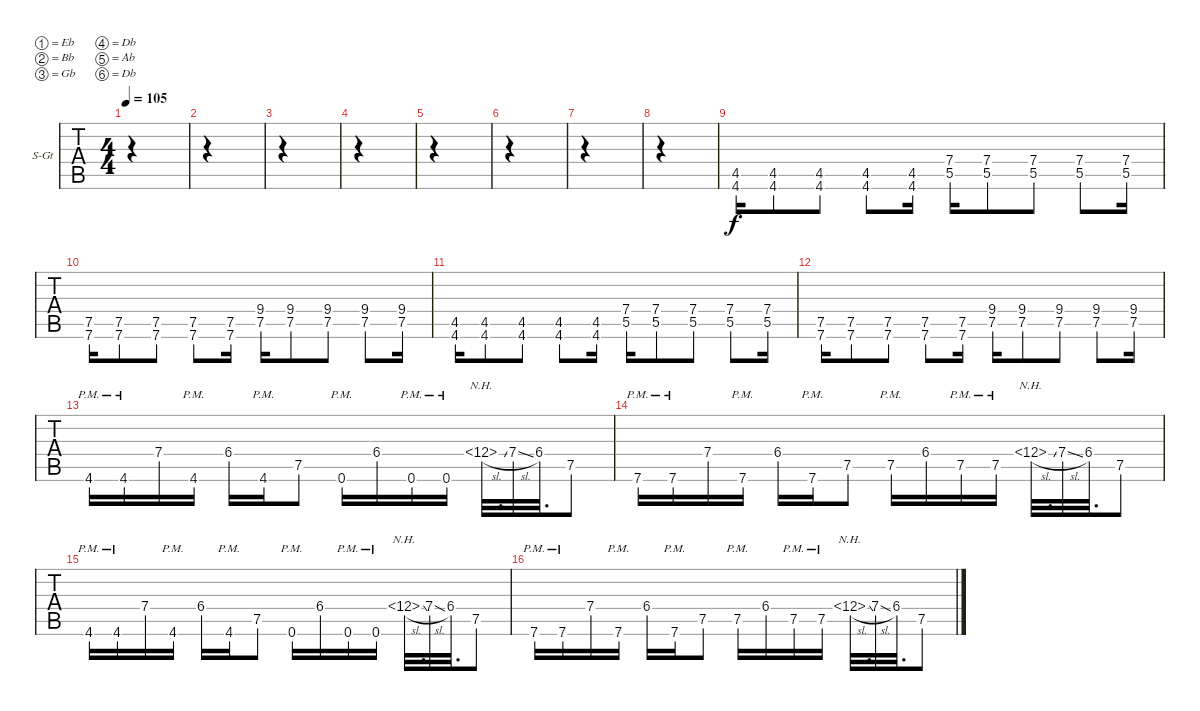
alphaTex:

\defaultSystemsLayout 4
\bracketExtendMode groupsimilarinstruments
\firstSystemTrackNameOrientation horizontal
\otherSystemsTrackNameOrientation horizontal
\track ("Che Che Opa Ni ***" "S-Gt") {instrument acousticguitarsteel}
\staff {tabs}
\tuning (Eb4 Bb3 Gb3 Db3 Ab2 Db2)
\ts (4 4)
\tempo 105
\clef g2
\ks c
|
|
|
|
|
|
|
|
(4.6 4.5).16 (4.6 4.5).8 (4.6 4.5).8 (4.6 4.5).8 (4.6 4.5).16 (5.5 7.4).16 (5.5 7.4).8 (5.5 7.4).8 (7.4 5.5).8 (5.5 7.4).16 |
(7.6 7.5).16 (7.6 7.5).8 (7.6 7.5).8 (7.6 7.5).8 (7.6 7.5).16 (7.5 9.4).16 (7.5 9.4).8 (7.5 9.4).8 (9.4 7.5).8 (7.5 9.4).16 |
(4.6 4.5).16 (4.6 4.5).8 (4.6 4.5).8 (4.6 4.5).8 (4.6 4.5).16 (5.5 7.4).16 (5.5 7.4).8 (5.5 7.4).8 (7.4 5.5).8 (5.5 7.4).16 |
(7.6 7.5).16 (7.6 7.5).8 (7.6 7.5).8 (7.6 7.5).8 (7.6 7.5).16 (7.5 9.4).16 (7.5 9.4).8 (7.5 9.4).8 (9.4 7.5).8 (7.5 9.4).16 |
4.6{pm}.16 4.6{pm}.16 7.4.16 4.6{pm}.16 6.4.16 4.6{pm}.16 7.5.8 0.6{pm}.16 6.4.16 0.6{pm}.16 0.6{pm}.16 6.4{nh sl}.32{d} 7.4{sl}.32 6.4.32{d} 7.5.8 |
7.6{pm}.16 7.6{pm}.16 7.4.16 7.6{pm}.16 6.4.16 7.6{pm}.16 7.5.8 7.5{pm}.16 6.4.16 7.5{pm}.16 7.5{pm}.16 6.4{nh sl}.32{d} 7.4{sl}.32 6.4.32{d} 7.5.8 |
4.6{pm}.16 4.6{pm}.16 7.4.16 4.6{pm}.16 6.4.16 4.6{pm}.16 7.5.8 0.6{pm}.16 6.4.16 0.6{pm}.16 0.6{pm}.16 6.4{nh sl}.32{d} 7.4{sl}.32 6.4.32{d} 7.5.8 |
7.6{pm}.16 7.6{pm}.16 7.4.16 7.6{pm}.16 6.4.16 7.6{pm}.16 7.5.8 7.5{pm}.16 6.4.16 7.5{pm}.16 7.5{pm}.16 6.4{nh sl}.32{d} 7.4{sl}.32 6.4.32{d} 7.5.8
